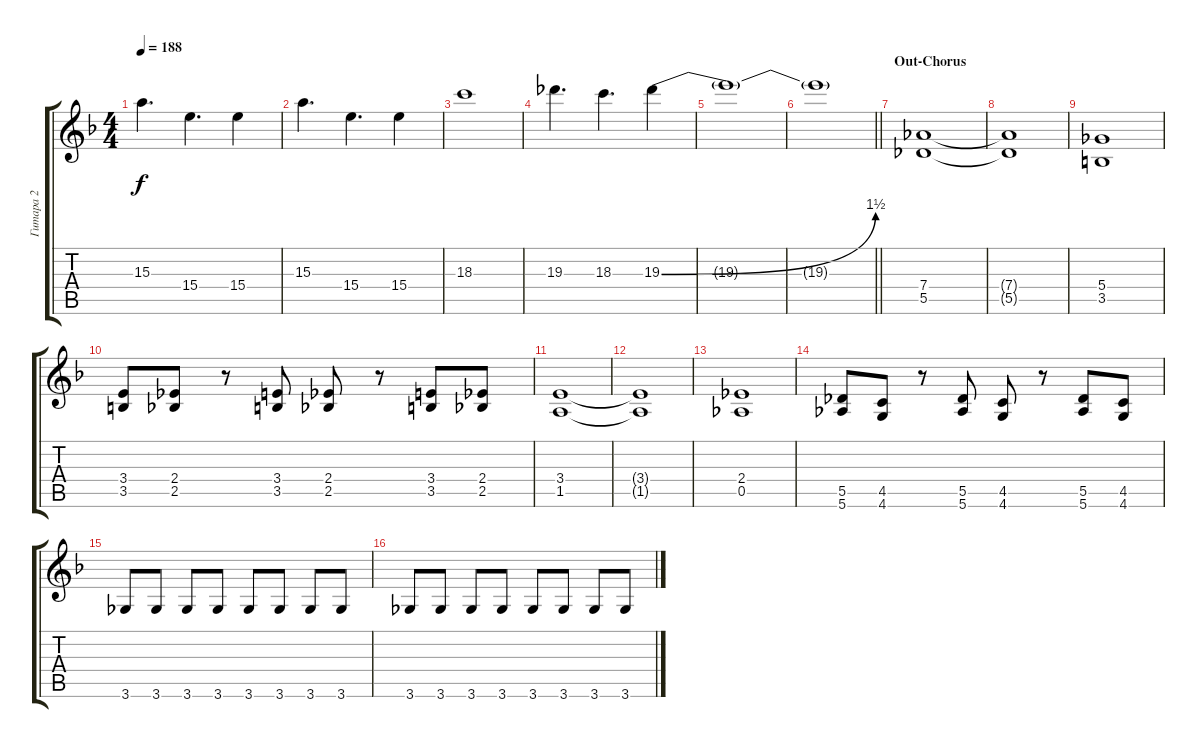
\track ("Гитара 2" "Гитара 2") {instrument distortionguitar}
\staff {score tabs}
\tuning (Eb4 Bb3 Gb3 Db3 Ab2 Eb2) {hide}
\ts (4 4)
\tempo 188
\clef g2
\ks dminor
15.3.4{d dy f} 15.4.4{d} 15.4.4 |
15.3.4{d} 15.4.4{d} 15.4.4 |
18.3.1 |
19.3.4{d} 18.3.4{d} 19.3{be (bend 0 0 60 6)}.4 |
19.3{t}.1 |
\barLineRight lightlight
19.3{t}.1 |
\section ("" "Out-Chorus")
(7.4 5.5).1 |
(7.4{t} 5.5{t}).1 |
(5.4 3.5).1 |
(3.4 3.5).8 (2.4 2.5).8 r.8 (3.4 3.5).8 (2.4 2.5).8 r.8 (3.4 3.5).8 (2.4 2.5).8 |
(3.4 1.5).1 |
(3.4{t} 1.5{t}).1 |
(2.4 0.5).1 |
(5.5 5.6).8 (4.5 4.6).8 r.8 (5.5 5.6).8 (4.5 4.6).8 r.8 (5.5 5.6).8 (4.5 4.6).8 |
3.6.8 3.6.8 3.6.8 3.6.8 3.6.8 3.6.8 3.6.8 3.6.8 |
3.6.8 3.6.8 3.6.8 3.6.8 3.6.8 3.6.8 3.6.8 3.6.8
